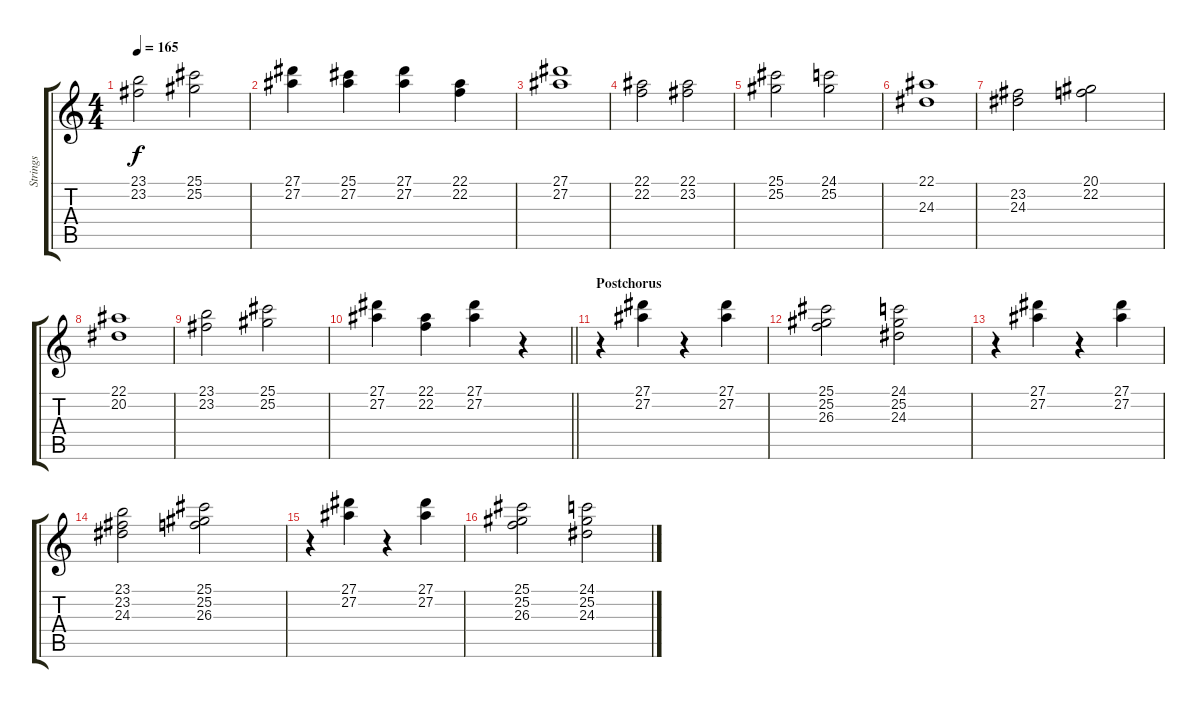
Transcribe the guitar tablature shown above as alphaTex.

\track ("Strings" "Strings") {instrument stringensemble1}
\staff {score tabs}
\tuning (C4 G3 Eb3 Bb2 F2 C2) {hide}
\ts (4 4)
\tempo 165
\clef g2
\ks c
(23.1 23.2).2{dy f} (25.1 25.2).2 |
(27.1 27.2).4 (25.1 27.2).4 (27.1 27.2).4 (22.1 22.2).4 |
(27.1 27.2).1 |
(22.1 22.2).2 (22.1 23.2).2 |
(25.1 25.2).2 (24.1 25.2).2 |
(22.1 24.3).1 |
(23.2 24.3).2 (20.1 22.2).2 |
(22.1 20.2).1 |
(23.1 23.2).2 (25.1 25.2).2 |
\barLineRight lightlight
(27.1 27.2).4 (22.1 22.2).4 (27.1 27.2).4 r.4 |
\section ("" "Postchorus")
r.4 (27.1 27.2).4 r.4 (27.1 27.2).4 |
(25.1 25.2 26.3).2 (24.1 25.2 24.3).2 |
r.4 (27.1 27.2).4 r.4 (27.1 27.2).4 |
(23.1 23.2 24.3).2 (25.1 25.2 26.3).2 |
r.4 (27.1 27.2).4 r.4 (27.1 27.2).4 |
(25.1 25.2 26.3).2 (24.1 25.2 24.3).2
